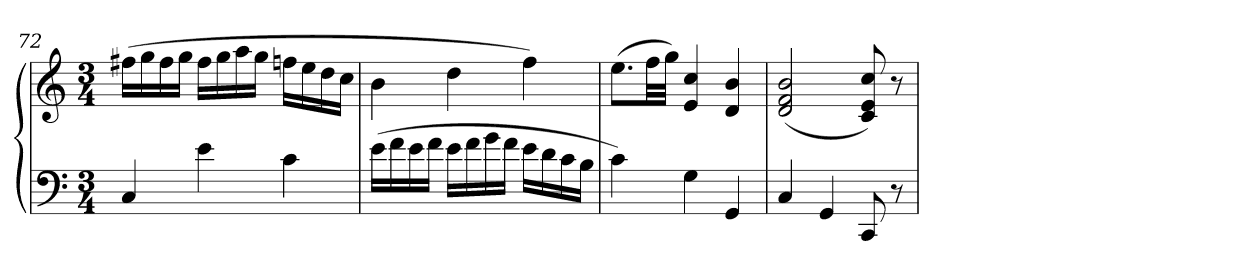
**kern	**kern
*part1	*part1
*staff2	*staff1
*clefF4	*clefG2
*k[]	*k[]
*C:	*C:
*M3/4	*M3/4
=72	=72
4C	(16ff#XLL
.	16gg
.	16ff#
.	16ggJJ
4e	16ff#LL
.	16gg
.	16aa
.	16ggJJ
4c	16ffnLL
.	16ee
.	16dd
.	16ccJJ
=73	=73
(16eLL	4b
16f	.
16e	.
16fJJ	.
16eLL	4dd
16f	.
16g	.
16fJJ	.
16eLL	4ff)
16d	.
16c	.
16BJJ	.
=74	=74
4c)	(8.eeL
.	32ffLL
.	32ggJJJ)
4G	4e 4cc
4GG	4d 4b
=75	=75
4C	(2d 2f 2b
4GG	.
8CC	8c 8e 8cc)
8r	8r
=	=
*-	*-
